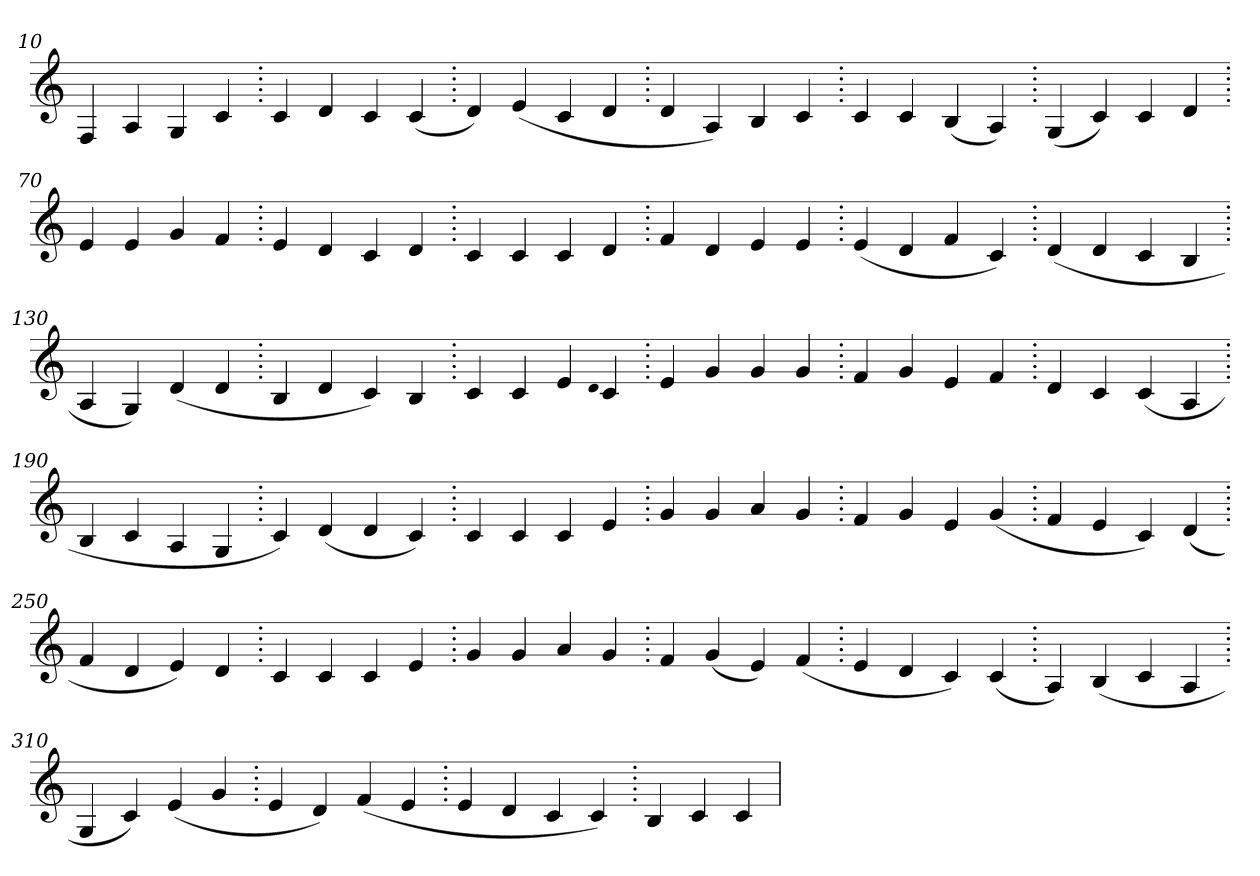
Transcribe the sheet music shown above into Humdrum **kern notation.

**kern
*part1
*staff1
*clefG2
=10.
4F
4A
4G
4c
=20.
4c
4d
4c
(>4c
=30.
4d)
(>4e
4c
4d
=40.
4d
4A)
4B
4c
=50.
4c
4c
(>4B
4A)
=60.
(>4G
4c)
4c
4d
=70.
4e
4e
4g
4f
=80.
4e
4d
4c
4d
=90.
4c
4c
4c
4d
=100.
4f
4d
4e
4e
=110.
(>4e
4d
4f
4c)
=120.
(>4d
4d
4c
4B
=130.
4A
4G)
(>4d
4d
=140.
4B
4d
4c)
4B
=150.
4c
4c
4e
qqd
4c
=160.
4e
4g
4g
4g
=170.
4f
4g
4e
4f
=180.
4d
4c
(>4c
4A
=190.
4B
4c
4A
4G
=200.
4c)
(>4d
4d
4c)
=210.
4c
4c
4c
4e
=220.
4g
4g
4a
4g
=230.
4f
4g
4e
(>4g
=240.
4f
4e
4c)
(>4d
=250.
4f
4d
4e)
4d
=260.
4c
4c
4c
4e
=270.
4g
4g
4a
4g
=280.
4f
(>4g
4e)
(>4f
=290.
4e
4d
4c)
(>4c
=300.
4A)
(>4B
4c
4A
=310.
4G
4c)
(>4e
4g
=320.
4e
4d)
(>4f
4e
=330.
4e
4d
4c
4c)
=340.
4B
4c
4c
=
*-
